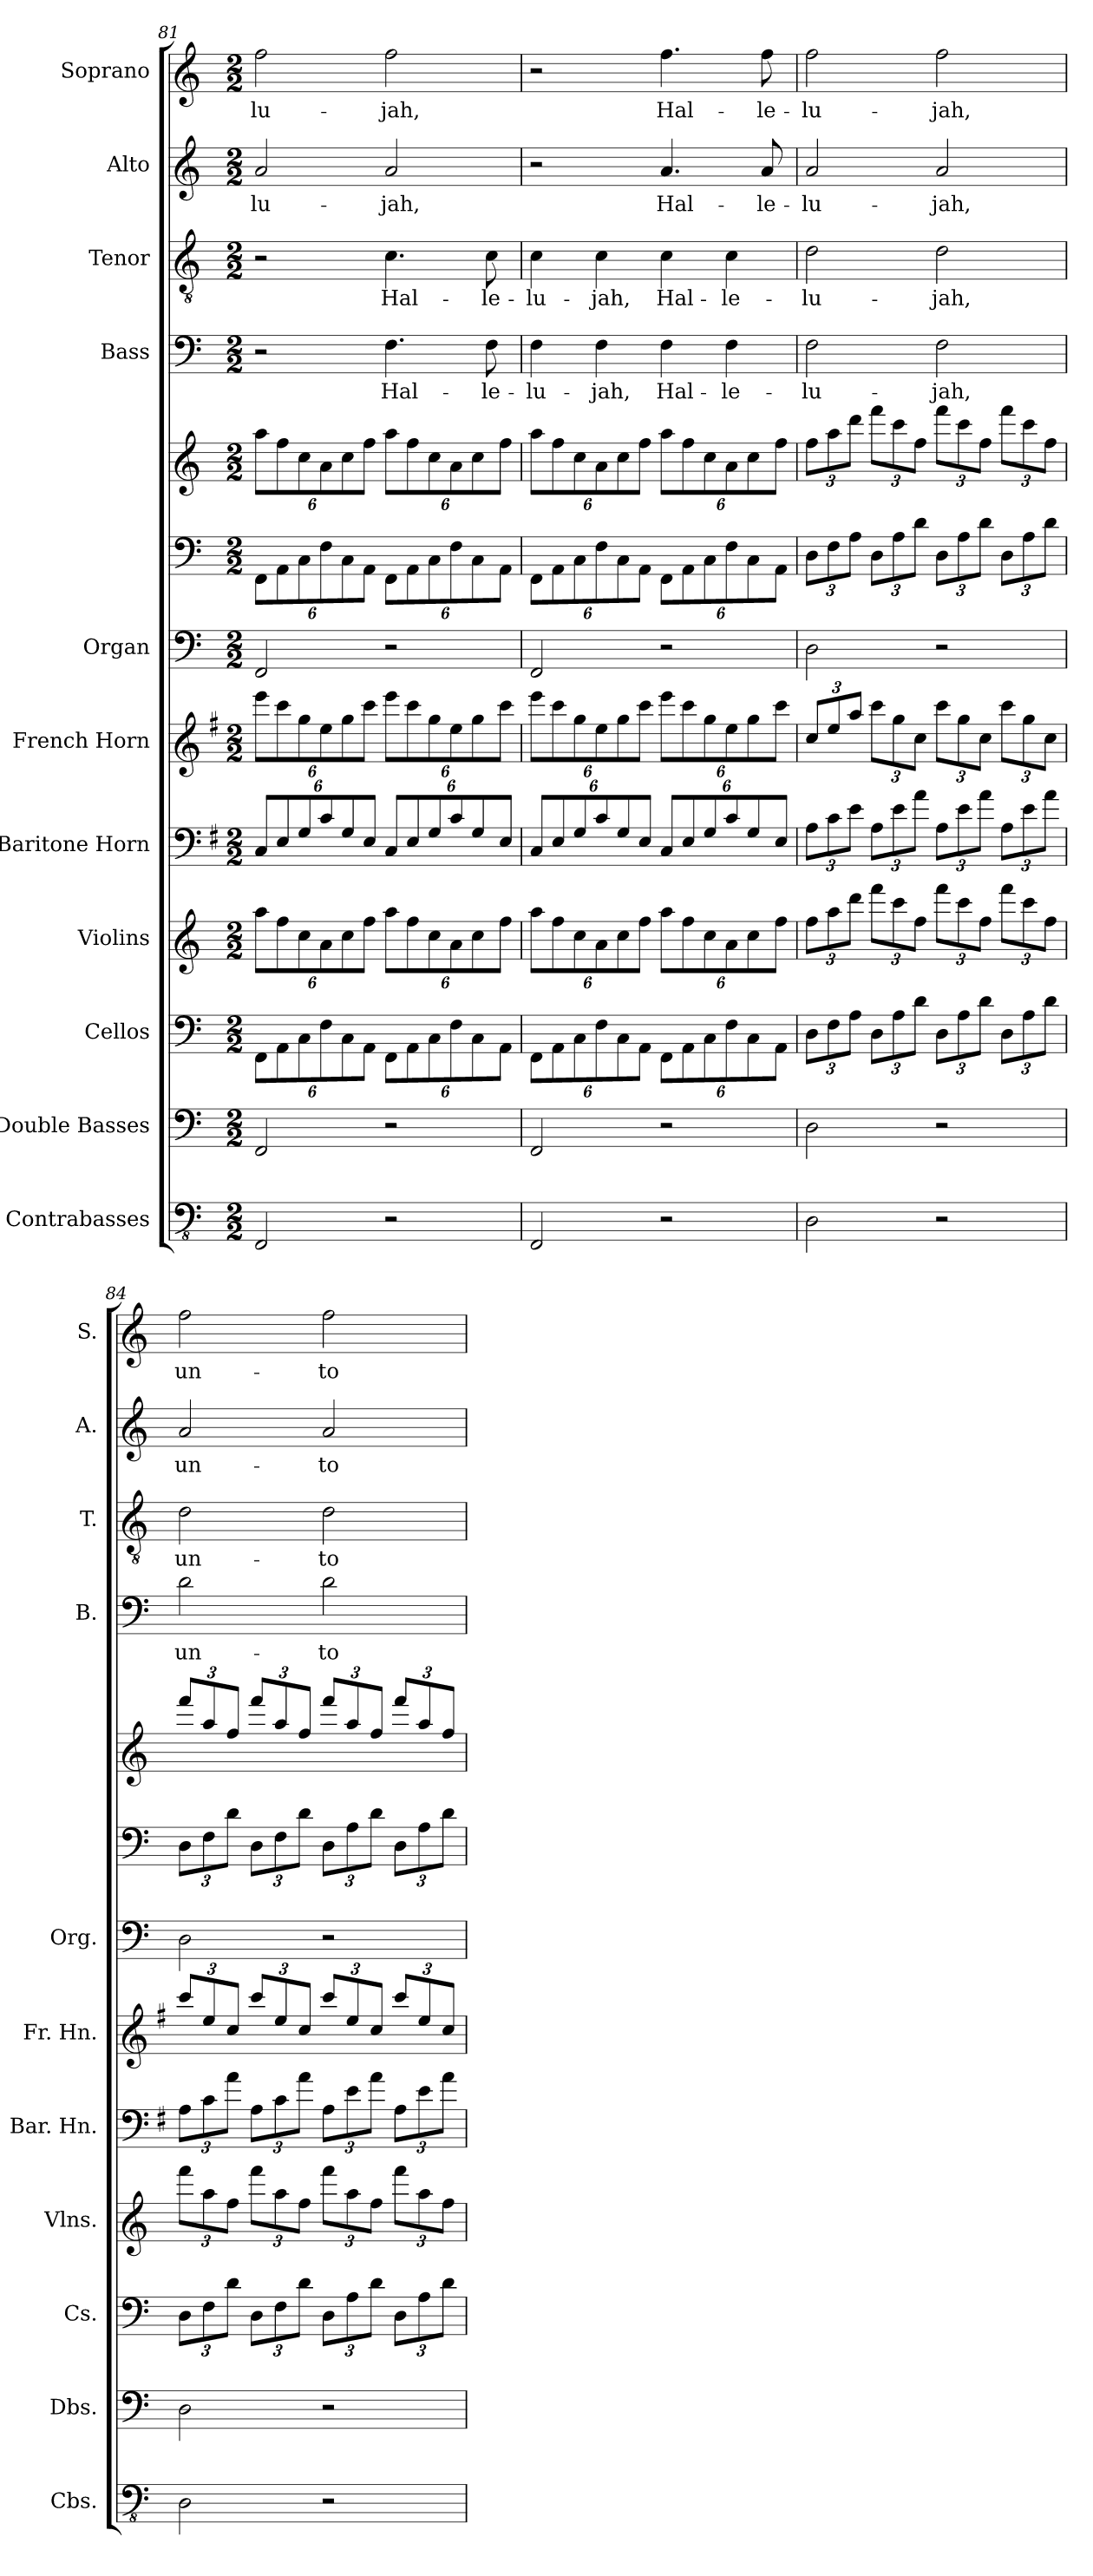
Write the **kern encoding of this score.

**kern	**kern	**kern	**kern	**kern	**kern	**kern	**kern	**kern	**kern	**text	**kern	**text	**kern	**text	**kern	**text
*part11	*part10	*part9	*part8	*part7	*part6	*part5	*part5	*part5	*part4	*part4	*part3	*part3	*part2	*part2	*part1	*part1
*staff13	*staff12	*staff11	*staff10	*staff9	*staff8	*staff7	*staff6	*staff5	*staff4	*staff4	*staff3	*staff3	*staff2	*staff2	*staff1	*staff1
*I"Contrabasses	*I"Double Basses	*I"Cellos	*I"Violins	*I"Baritone Horn	*I"French Horn	*I"Organ	*	*	*I"Bass	*	*I"Tenor	*	*I"Alto	*	*I"Soprano	*
*I'Cbs.	*I'Dbs.	*I'Cs.	*I'Vlns.	*I'Bar. Hn.	*I'Fr. Hn.	*I'Org.	*	*	*I'B.	*	*I'T.	*	*I'A.	*	*I'S.	*
*clefFv4	*clefF4	*clefF4	*clefG2	*clefF4	*clefG2	*clefF4	*clefF4	*clefG2	*clefF4	*	*clefGv2	*	*clefG2	*	*clefG2	*
*	*	*	*	*ITrd4c7	*ITrd4c7	*	*	*	*	*	*	*	*	*	*	*
*k[]	*k[]	*k[]	*k[]	*k[]	*k[]	*k[]	*k[]	*k[]	*k[]	*	*k[]	*	*k[]	*	*k[]	*
*C:	*C:	*C:	*C:	*C:	*C:	*C:	*C:	*C:	*C:	*	*C:	*	*C:	*	*C:	*
*M2/2	*M2/2	*M2/2	*M2/2	*M2/2	*M2/2	*M2/2	*M2/2	*M2/2	*M2/2	*	*M2/2	*	*M2/2	*	*M2/2	*
*	*	*Xbrackettup	*Xbrackettup	*Xbrackettup	*Xbrackettup	*	*Xbrackettup	*Xbrackettup	*	*	*	*	*	*	*	*
=81	=81	=81	=81	=81	=81	=81	=81	=81	=81	=81	=81	=81	=81	=81	=81	=81
2FFF/	2FF/	12FF\L	12aa\L	12FF/L	12aa\L	2FF/	12FF\L	12aa\L	2r	.	2r	.	2a/	-lu-	2ff\	-lu-
.	.	12AA\	12ff\	12AA/	12ff\	.	12AA\	12ff\	.	.	.	.	.	.	.	.
.	.	12C\	12cc\	12C/	12cc\	.	12C\	12cc\	.	.	.	.	.	.	.	.
.	.	12F\	12a\	12F/	12a\	.	12F\	12a\	.	.	.	.	.	.	.	.
.	.	12C\	12cc\	12C/	12cc\	.	12C\	12cc\	.	.	.	.	.	.	.	.
.	.	12AA\J	12ff\J	12AA/J	12ff\J	.	12AA\J	12ff\J	.	.	.	.	.	.	.	.
2r	2r	12FF\L	12aa\L	12FF/L	12aa\L	2r	12FF\L	12aa\L	4.F\	Hal-	4.c\	Hal-	2a/	-jah,	2ff\	-jah,
.	.	12AA\	12ff\	12AA/	12ff\	.	12AA\	12ff\	.	.	.	.	.	.	.	.
.	.	12C\	12cc\	12C/	12cc\	.	12C\	12cc\	.	.	.	.	.	.	.	.
.	.	12F\	12a\	12F/	12a\	.	12F\	12a\	.	.	.	.	.	.	.	.
.	.	12C\	12cc\	12C/	12cc\	.	12C\	12cc\	.	.	.	.	.	.	.	.
.	.	.	.	.	.	.	.	.	8F\	-le-	8c\	-le-	.	.	.	.
.	.	12AA\J	12ff\J	12AA/J	12ff\J	.	12AA\J	12ff\J	.	.	.	.	.	.	.	.
!!LO:PB:g=z
=82	=82	=82	=82	=82	=82	=82	=82	=82	=82	=82	=82	=82	=82	=82	=82	=82
2FFF/	2FF/	12FF\L	12aa\L	12FF/L	12aa\L	2FF/	12FF\L	12aa\L	4F\	-lu-	4c\	-lu-	2r	.	2r	.
.	.	12AA\	12ff\	12AA/	12ff\	.	12AA\	12ff\	.	.	.	.	.	.	.	.
.	.	12C\	12cc\	12C/	12cc\	.	12C\	12cc\	.	.	.	.	.	.	.	.
.	.	12F\	12a\	12F/	12a\	.	12F\	12a\	4F\	-jah,	4c\	-jah,	.	.	.	.
.	.	12C\	12cc\	12C/	12cc\	.	12C\	12cc\	.	.	.	.	.	.	.	.
.	.	12AA\J	12ff\J	12AA/J	12ff\J	.	12AA\J	12ff\J	.	.	.	.	.	.	.	.
2r	2r	12FF\L	12aa\L	12FF/L	12aa\L	2r	12FF\L	12aa\L	4F\	Hal-	4c\	Hal-	4.a/	Hal-	4.ff\	Hal-
.	.	12AA\	12ff\	12AA/	12ff\	.	12AA\	12ff\	.	.	.	.	.	.	.	.
.	.	12C\	12cc\	12C/	12cc\	.	12C\	12cc\	.	.	.	.	.	.	.	.
.	.	12F\	12a\	12F/	12a\	.	12F\	12a\	4F\	-le-	4c\	-le-	.	.	.	.
.	.	12C\	12cc\	12C/	12cc\	.	12C\	12cc\	.	.	.	.	.	.	.	.
.	.	.	.	.	.	.	.	.	.	.	.	.	8a/	-le-	8ff\	-le-
.	.	12AA\J	12ff\J	12AA/J	12ff\J	.	12AA\J	12ff\J	.	.	.	.	.	.	.	.
=83	=83	=83	=83	=83	=83	=83	=83	=83	=83	=83	=83	=83	=83	=83	=83	=83
2DD\	2D\	12D\L	12ff\L	12D\L	12f/L	2D\	12D\L	12ff\L	2F\	-lu-	2d\	-lu-	2a/	-lu-	2ff\	-lu-
.	.	12F\	12aa\	12F\	12a/	.	12F\	12aa\	.	.	.	.	.	.	.	.
.	.	12A\J	12ddd\J	12A\J	12dd/J	.	12A\J	12ddd\J	.	.	.	.	.	.	.	.
.	.	12D\L	12fff\L	12D\L	12ff\L	.	12D\L	12fff\L	.	.	.	.	.	.	.	.
.	.	12A\	12ccc\	12A\	12cc\	.	12A\	12ccc\	.	.	.	.	.	.	.	.
.	.	12d\J	12ff\J	12d\J	12f\J	.	12d\J	12ff\J	.	.	.	.	.	.	.	.
2r	2r	12D\L	12fff\L	12D\L	12ff\L	2r	12D\L	12fff\L	2F\	-jah,	2d\	-jah,	2a/	-jah,	2ff\	-jah,
.	.	12A\	12ccc\	12A\	12cc\	.	12A\	12ccc\	.	.	.	.	.	.	.	.
.	.	12d\J	12ff\J	12d\J	12f\J	.	12d\J	12ff\J	.	.	.	.	.	.	.	.
.	.	12D\L	12fff\L	12D\L	12ff\L	.	12D\L	12fff\L	.	.	.	.	.	.	.	.
.	.	12A\	12ccc\	12A\	12cc\	.	12A\	12ccc\	.	.	.	.	.	.	.	.
.	.	12d\J	12ff\J	12d\J	12f\J	.	12d\J	12ff\J	.	.	.	.	.	.	.	.
=84	=84	=84	=84	=84	=84	=84	=84	=84	=84	=84	=84	=84	=84	=84	=84	=84
2DD\	2D\	12D\L	12fff\L	12D\L	12ff/L	2D\	12D\L	12fff/L	2d\	un-	2d\	un-	2a/	un-	2ff\	un-
.	.	12F\	12aa\	12F\	12a/	.	12F\	12aa/	.	.	.	.	.	.	.	.
.	.	12d\J	12ff\J	12d\J	12f/J	.	12d\J	12ff/J	.	.	.	.	.	.	.	.
.	.	12D\L	12fff\L	12D\L	12ff/L	.	12D\L	12fff/L	.	.	.	.	.	.	.	.
.	.	12F\	12aa\	12F\	12a/	.	12F\	12aa/	.	.	.	.	.	.	.	.
.	.	12d\J	12ff\J	12d\J	12f/J	.	12d\J	12ff/J	.	.	.	.	.	.	.	.
2r	2r	12D\L	12fff\L	12D\L	12ff/L	2r	12D\L	12fff/L	2d\	-to	2d\	-to	2a/	-to	2ff\	-to
.	.	12A\	12aa\	12A\	12a/	.	12A\	12aa/	.	.	.	.	.	.	.	.
.	.	12d\J	12ff\J	12d\J	12f/J	.	12d\J	12ff/J	.	.	.	.	.	.	.	.
.	.	12D\L	12fff\L	12D\L	12ff/L	.	12D\L	12fff/L	.	.	.	.	.	.	.	.
.	.	12A\	12aa\	12A\	12a/	.	12A\	12aa/	.	.	.	.	.	.	.	.
.	.	12d\J	12ff\J	12d\J	12f/J	.	12d\J	12ff/J	.	.	.	.	.	.	.	.
=	=	=	=	=	=	=	=	=	=	=	=	=	=	=	=	=
*-	*-	*-	*-	*-	*-	*-	*-	*-	*-	*-	*-	*-	*-	*-	*-	*-
